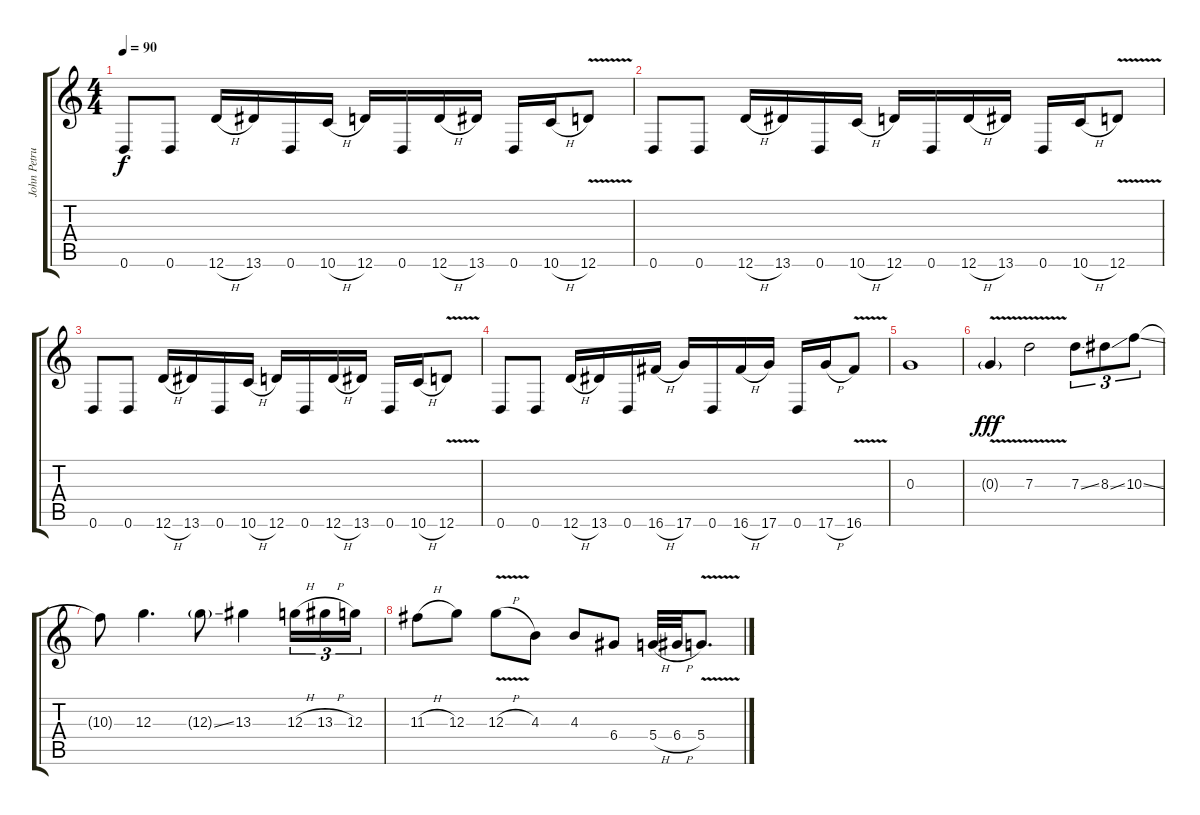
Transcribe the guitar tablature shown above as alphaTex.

\track ("John Petrucci" "John Petru") {instrument acousticguitarsteel}
\staff {score tabs}
\tuning (E4 B3 G3 D3 A2 D2) {hide}
\ts (4 4)
\tempo 90
\clef g2
\ks c
0.6.8{dy f} 0.6.8 12.6{h}.16 13.6.16 0.6.16 10.6{h}.16 12.6.16 0.6.16 12.6{h}.16 13.6.16 0.6.16 10.6{h}.16 12.6{v}.8 |
0.6.8 0.6.8 12.6{h}.16 13.6.16 0.6.16 10.6{h}.16 12.6.16 0.6.16 12.6{h}.16 13.6.16 0.6.16 10.6{h}.16 12.6{v}.8 |
0.6.8 0.6.8 12.6{h}.16 13.6.16 0.6.16 10.6{h}.16 12.6.16 0.6.16 12.6{h}.16 13.6.16 0.6.16 10.6{h}.16 12.6{v}.8 |
0.6.8 0.6.8 12.6{h}.16 13.6.16 0.6.16 16.6{h}.16 17.6.16 0.6.16 16.6{h}.16 17.6.16 0.6.16 17.6{h}.16 16.6{v}.8 |
0.3.1{instrument distortionguitar} |
0.3{v g}.4{dy fff} 7.3{v}.2 7.3{ss}.8{tu (3 2)} 8.3{ss}.8{tu (3 2)} 10.3{ss}.8{tu (3 2)} |
10.3{t}.8 12.3.4{d} 12.3{ss g}.8 13.3.4 12.3{h}.16{tu (3 2)} 13.3{h}.16{tu (3 2)} 12.3.16{tu (3 2)} |
11.3{h}.8 12.3.8 12.3{v h}.8 4.3.8 4.3.8 6.4.8 5.4{h}.32 6.4{h}.32 5.4{v ss}.8{d}
